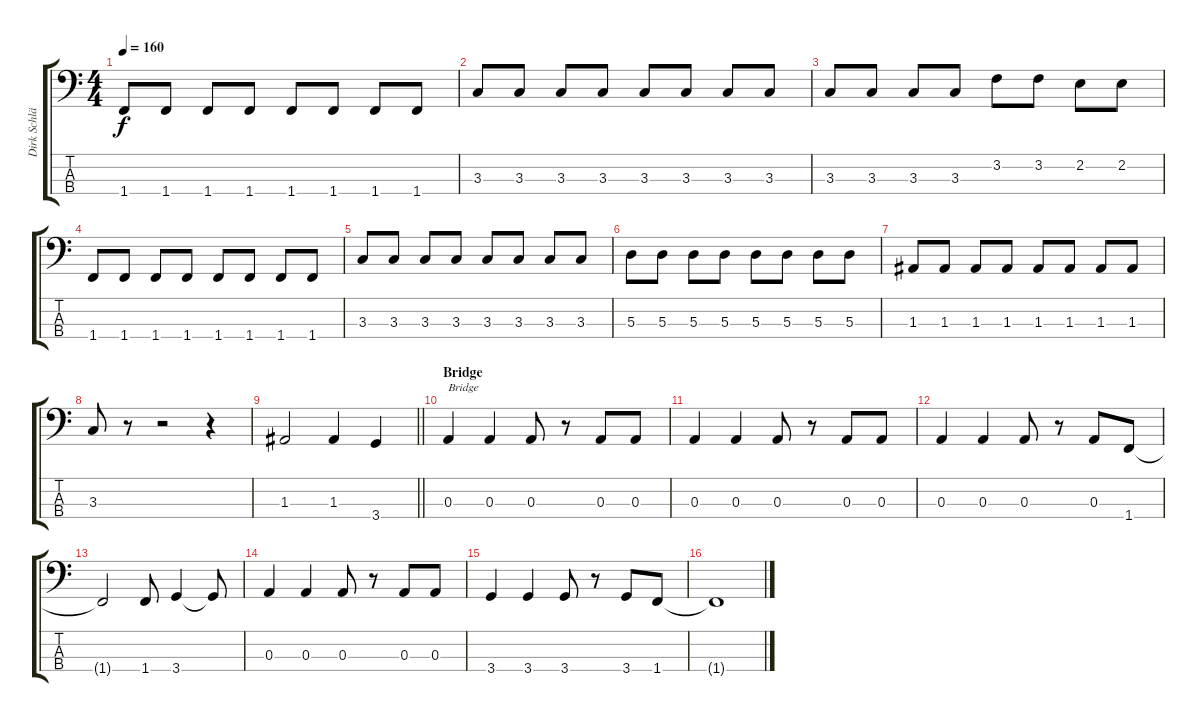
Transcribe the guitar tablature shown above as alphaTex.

\track ("Dirk Schlächter" "Dirk Schlä") {instrument electricbassfinger}
\staff {score tabs}
\tuning (G2 D2 A1 E1) {hide}
\ts (4 4)
\tempo 160
\clef f4
\ks c
1.4.8{dy f} 1.4.8 1.4.8 1.4.8 1.4.8 1.4.8 1.4.8 1.4.8 |
3.3.8 3.3.8 3.3.8 3.3.8 3.3.8 3.3.8 3.3.8 3.3.8 |
3.3.8 3.3.8 3.3.8 3.3.8 3.2.8 3.2.8 2.2.8 2.2.8 |
1.4.8 1.4.8 1.4.8 1.4.8 1.4.8 1.4.8 1.4.8 1.4.8 |
3.3.8 3.3.8 3.3.8 3.3.8 3.3.8 3.3.8 3.3.8 3.3.8 |
5.3.8 5.3.8 5.3.8 5.3.8 5.3.8 5.3.8 5.3.8 5.3.8 |
1.3.8 1.3.8 1.3.8 1.3.8 1.3.8 1.3.8 1.3.8 1.3.8 |
3.3.8 r.8 r.2 r.4 |
\barLineRight lightlight
1.3.2 1.3.4 3.4.4 |
\section ("" "Bridge")
0.3.4{txt "Bridge"} 0.3.4 0.3.8 r.8 0.3.8 0.3.8 |
0.3.4 0.3.4 0.3.8 r.8 0.3.8 0.3.8 |
0.3.4 0.3.4 0.3.8 r.8 0.3.8 1.4.8 |
1.4{t}.2 1.4.8 3.4.4 3.4{t}.8 |
0.3.4 0.3.4 0.3.8 r.8 0.3.8 0.3.8 |
3.4.4 3.4.4 3.4.8 r.8 3.4.8 1.4.8 |
1.4{t}.1
